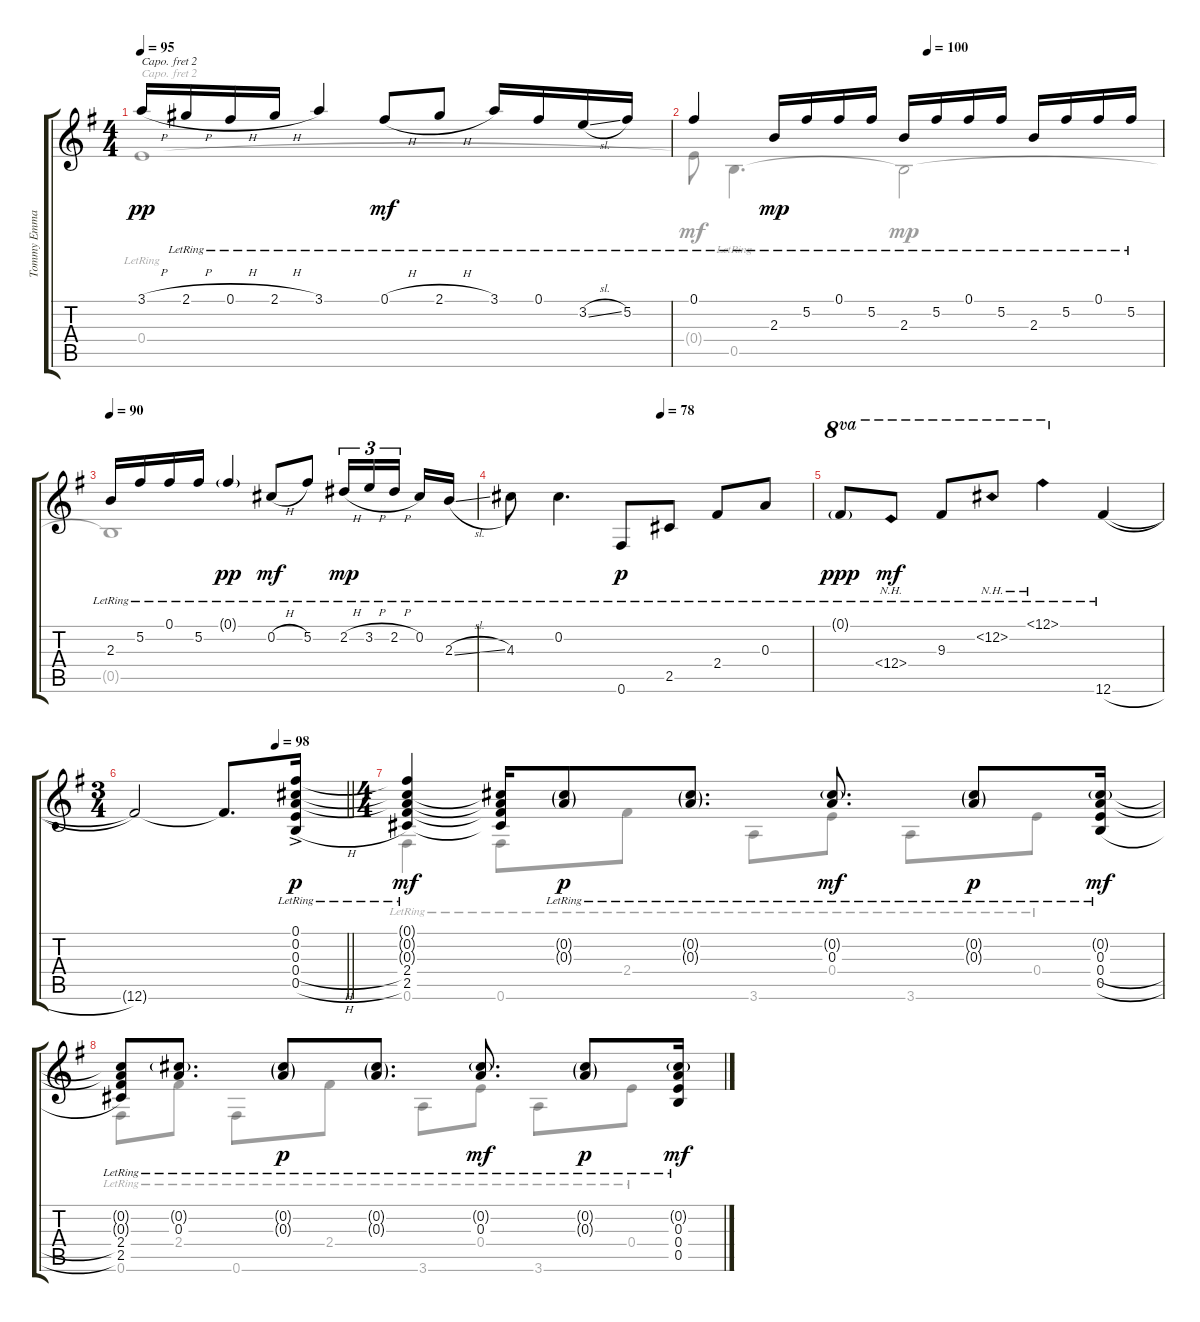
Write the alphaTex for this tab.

\track ("Tommy Emmanuel" "Tommy Emma") {instrument acousticguitarsteel}
\staff {score tabs}
\capo 2
\tuning (E4 B3 G3 D3 A2 E2) {hide}
\voice
\ts (4 4)
\tempo 95
\clef g2
\ks g
3.1{h}.16{dy pp} 2.1{h lr}.16 0.1{h lr}.16 2.1{h lr}.16 3.1{lr}.4 0.1{h lr}.8{dy mf} 2.1{h lr}.8 3.1{lr}.16 0.1{lr}.16 3.2{sl lr}.16 5.2{lr}.16 |
\tempo (100 0.5)
0.1{lr}.4 2.3{lr}.16{dy mp} 5.2{lr}.16 0.1{lr}.16 5.2{lr}.16 2.3{lr}.16 5.2{lr}.16 0.1{lr}.16 5.2{lr}.16 2.3{lr}.16 5.2{lr}.16 0.1{lr}.16 5.2{lr}.16 |
\tempo 90
2.3{lr}.16 5.2{lr}.16 0.1{lr}.16 5.2{lr}.16 0.1{g lr}.4{dy pp} 0.2{h lr}.8{dy mf} 5.2{lr}.8 2.2{h lr}.16{tu (3 2) dy mp} 3.2{h lr}.16{tu (3 2)} 2.2{h lr}.16{tu (3 2) beam splitsecondary} 0.2{lr}.16 2.3{sl lr}.16 |
\tempo (78 0.5)
4.3{lr}.8 0.2{lr}.4{d} 0.6{lr}.8{dy p} 2.5{lr}.8 2.4{lr}.8 0.3{lr}.8 |
0.1{g lr}.8{ot 8va dy ppp} 12.4{nh lr}.8{ot 8va dy mf} 9.3{lr}.8{ot 8va} 12.2{nh lr}.8{ot 8va} 12.1{nh lr}.4{ot 8va} 12.6{h lr}.4 |
\ts (3 4)
\tempo (98 0.6666666666666666)
\barLineRight lightlight
12.6{t}.2 12.6{t}.8{d} (0.1{lr} 0.2{ac lr} 0.3{ac lr} 0.4{h ac lr} 0.5{h ac lr}).16{dy p} |
\ts (4 4)
(0.1{t} 0.2{t} 0.3{t} 2.4{lr} 2.5{lr}).4{dy mf} (0.2{t} 0.3{t} 2.4{t} 2.5{t}).16 (0.2{g lr} 0.3{g lr}).8{dy p} (0.2{g lr} 0.3{g lr}).8{d} (0.2{g lr} 0.3{lr}).8{d dy mf} (0.2{g lr} 0.3{g lr}).8{dy p} (0.2{g lr} 0.3{lr} 0.4{h lr} 0.5{h lr}).16{dy mf} |
(0.2{t} 0.3{t} 2.4{lr} 2.5{lr}).8 (0.2{g lr} 0.3{lr}).8{d} (0.2{g lr} 0.3{g lr}).8{dy p} (0.2{g lr} 0.3{g lr}).8{d} (0.2{g lr} 0.3{lr}).8{d dy mf} (0.2{g lr} 0.3{g lr}).8{dy p} (0.2{g lr} 0.3{lr} 0.4{h lr} 0.5{h lr}).16{dy mf}
\voice
\clef g2
\ottava regular
\simile none
\ks g
0.4{lr}.1{dy pp} |
0.4{t}.8{dy mf} 0.5{lr}.4{d} 0.5{t}.2{dy mp} |
0.5{t}.1 |
|
|
\barLineRight lightlight
|
0.6{lr}.4{dy mf} 0.6{lr}.8 2.4{lr}.8 3.6{lr}.8 0.4{lr}.8 3.6{lr}.8 0.4{lr}.8 |
0.6{lr}.8 2.4{lr}.8 0.6{lr}.8 2.4{lr}.8 3.6{lr}.8 0.4{lr}.8 3.6{lr}.8 0.4{lr}.8
